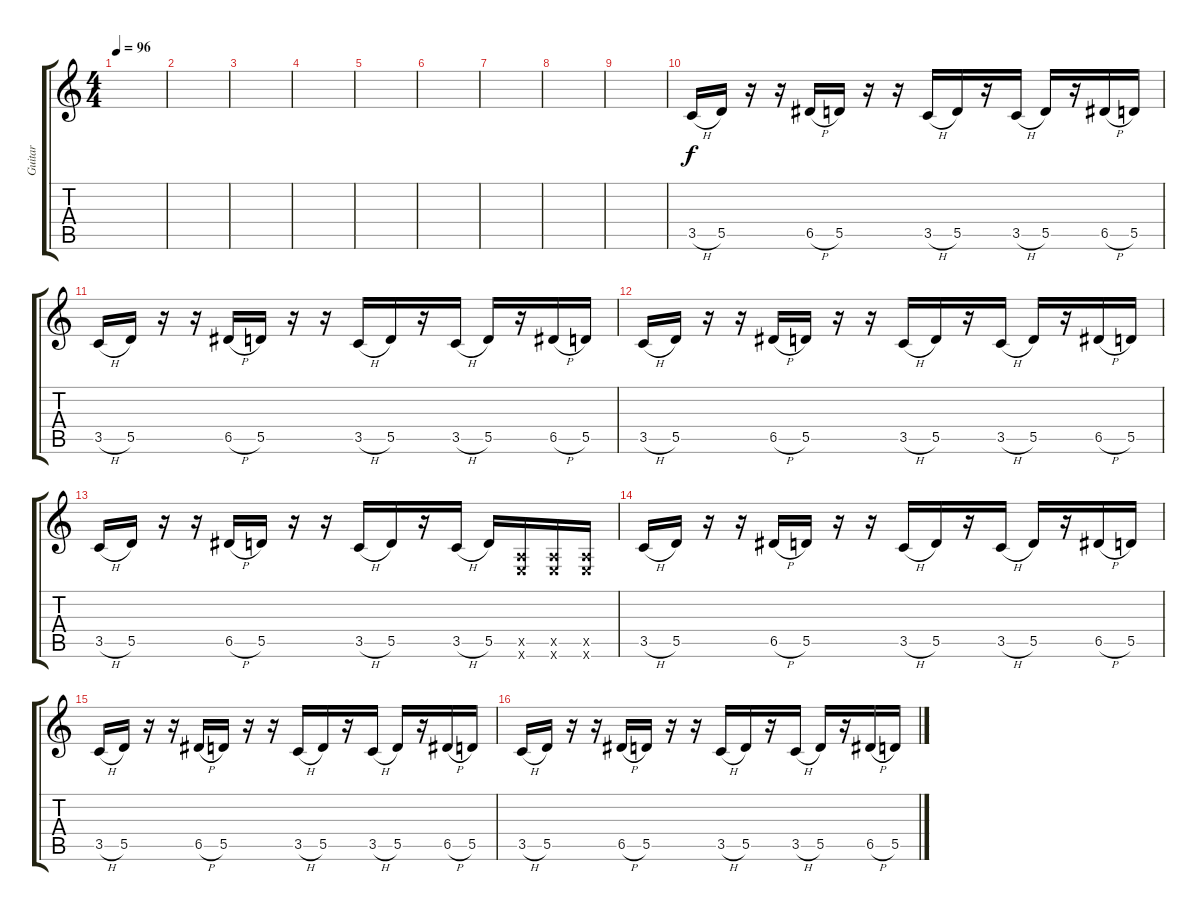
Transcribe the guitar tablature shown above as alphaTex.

\track ("Guitar" "Guitar") {instrument distortionguitar}
\staff {score tabs}
\tuning (E4 B3 G3 D3 A2 E2) {hide}
\ts (4 4)
\tempo 96
\clef g2
\ks c
|
|
|
|
|
|
|
|
|
3.5{h}.16 5.5.16 r.16 r.16 6.5{h}.16 5.5.16 r.16 r.16 3.5{h}.16 5.5.16 r.16 3.5{h}.16 5.5.16 r.16 6.5{h}.16 5.5.16 |
3.5{h}.16 5.5.16 r.16 r.16 6.5{h}.16 5.5.16 r.16 r.16 3.5{h}.16 5.5.16 r.16 3.5{h}.16 5.5.16 r.16 6.5{h}.16 5.5.16 |
3.5{h}.16 5.5.16 r.16 r.16 6.5{h}.16 5.5.16 r.16 r.16 3.5{h}.16 5.5.16 r.16 3.5{h}.16 5.5.16 r.16 6.5{h}.16 5.5.16 |
3.5{h}.16 5.5.16 r.16 r.16 6.5{h}.16 5.5.16 r.16 r.16 3.5{h}.16 5.5.16 r.16 3.5{h}.16 5.5.16 (0.5{x} 0.6{x}).16 (0.5{x} 0.6{x}).16 (0.5{x} 0.6{x}).16 |
3.5{h}.16 5.5.16 r.16 r.16 6.5{h}.16 5.5.16 r.16 r.16 3.5{h}.16 5.5.16 r.16 3.5{h}.16 5.5.16 r.16 6.5{h}.16 5.5.16 |
3.5{h}.16 5.5.16 r.16 r.16 6.5{h}.16 5.5.16 r.16 r.16 3.5{h}.16 5.5.16 r.16 3.5{h}.16 5.5.16 r.16 6.5{h}.16 5.5.16 |
3.5{h}.16 5.5.16 r.16 r.16 6.5{h}.16 5.5.16 r.16 r.16 3.5{h}.16 5.5.16 r.16 3.5{h}.16 5.5.16 r.16 6.5{h}.16 5.5.16
